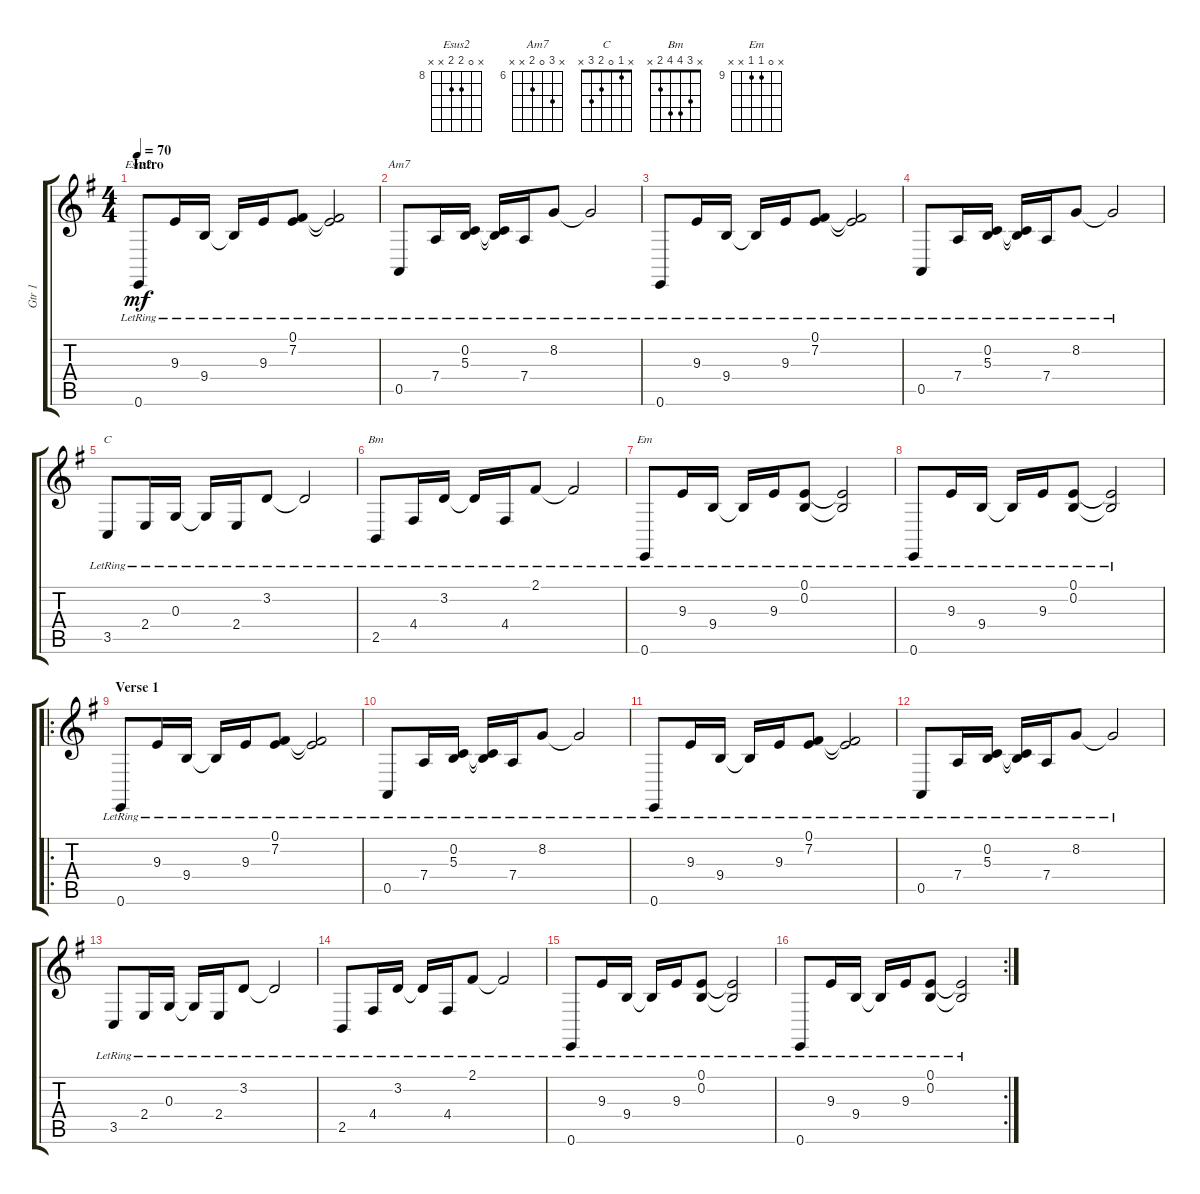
\track ("Gtr 1" "Gtr 1") {instrument acousticgrandpiano}
\staff {score tabs}
\tuning (E4 B3 G3 D3 A2 E2) {hide}
\chord ("Esus2" x 0 9 9 x x) {firstfret 8}
\chord ("Am7" x 8 0 7 x x) {firstfret 6}
\chord ("C" x 1 0 2 3 x)
\chord ("Bm" x 3 4 4 2 x)
\chord ("Em" x 0 9 9 x x) {firstfret 9}
\ts (4 4)
\section ("" "Intro")
\tempo 70
\clef g2
\ks g
0.6{lr}.8{ch "Esus2" dy mf instrument acousticgrandpiano} 9.3{lr}.16 9.4{lr}.16 9.4{lr t}.16 9.3{lr}.16 (0.1{lr} 7.2{lr}).8 (0.1{lr t} 7.2{lr t}).2 |
0.5{lr}.8{ch "Am7"} 7.4{lr}.16 (0.2{lr} 5.3{lr}).16 (0.2{lr t} 5.3{lr t}).16 7.4{lr}.16 8.2{lr}.8 8.2{lr t}.2 |
0.6{lr}.8 9.3{lr}.16 9.4{lr}.16 9.4{lr t}.16 9.3{lr}.16 (0.1{lr} 7.2{lr}).8 (0.1{lr t} 7.2{lr t}).2 |
0.5{lr}.8 7.4{lr}.16 (0.2{lr} 5.3{lr}).16 (0.2{lr t} 5.3{lr t}).16 7.4{lr}.16 8.2{lr}.8 8.2{lr t}.2 |
3.5{lr}.8{ch "C"} 2.4{lr}.16 0.3{lr}.16 0.3{lr t}.16 2.4{lr}.16 3.2{lr}.8 3.2{lr t}.2 |
2.5{lr}.8{ch "Bm"} 4.4{lr}.16 3.2{lr}.16 3.2{lr t}.16 4.4{lr}.16 2.1{lr}.8 2.1{lr t}.2 |
0.6{lr}.8{ch "Em"} 9.3{lr}.16 9.4{lr}.16 9.4{lr t}.16 9.3{lr}.16 (0.1{lr} 0.2{lr}).8 (0.1{lr t} 0.2{lr t}).2 |
0.6{lr}.8 9.3{lr}.16 9.4{lr}.16 9.4{lr t}.16 9.3{lr}.16 (0.1{lr} 0.2{lr}).8 (0.1{lr t} 0.2{lr t}).2 |
\ro
\section ("" "Verse 1")
0.6{lr}.8 9.3{lr}.16 9.4{lr}.16 9.4{lr t}.16 9.3{lr}.16 (0.1{lr} 7.2{lr}).8 (0.1{lr t} 7.2{lr t}).2 |
0.5{lr}.8 7.4{lr}.16 (0.2{lr} 5.3{lr}).16 (0.2{lr t} 5.3{lr t}).16 7.4{lr}.16 8.2{lr}.8 8.2{lr t}.2 |
0.6{lr}.8 9.3{lr}.16 9.4{lr}.16 9.4{lr t}.16 9.3{lr}.16 (0.1{lr} 7.2{lr}).8 (0.1{lr t} 7.2{lr t}).2 |
0.5{lr}.8 7.4{lr}.16 (0.2{lr} 5.3{lr}).16 (0.2{lr t} 5.3{lr t}).16 7.4{lr}.16 8.2{lr}.8 8.2{lr t}.2 |
3.5{lr}.8 2.4{lr}.16 0.3{lr}.16 0.3{lr t}.16 2.4{lr}.16 3.2{lr}.8 3.2{lr t}.2 |
2.5{lr}.8 4.4{lr}.16 3.2{lr}.16 3.2{lr t}.16 4.4{lr}.16 2.1{lr}.8 2.1{lr t}.2 |
0.6{lr}.8 9.3{lr}.16 9.4{lr}.16 9.4{lr t}.16 9.3{lr}.16 (0.1{lr} 0.2{lr}).8 (0.1{lr t} 0.2{lr t}).2 |
\rc 2
0.6{lr}.8 9.3{lr}.16 9.4{lr}.16 9.4{lr t}.16 9.3{lr}.16 (0.1{lr} 0.2{lr}).8 (0.1{lr t} 0.2{lr t}).2
